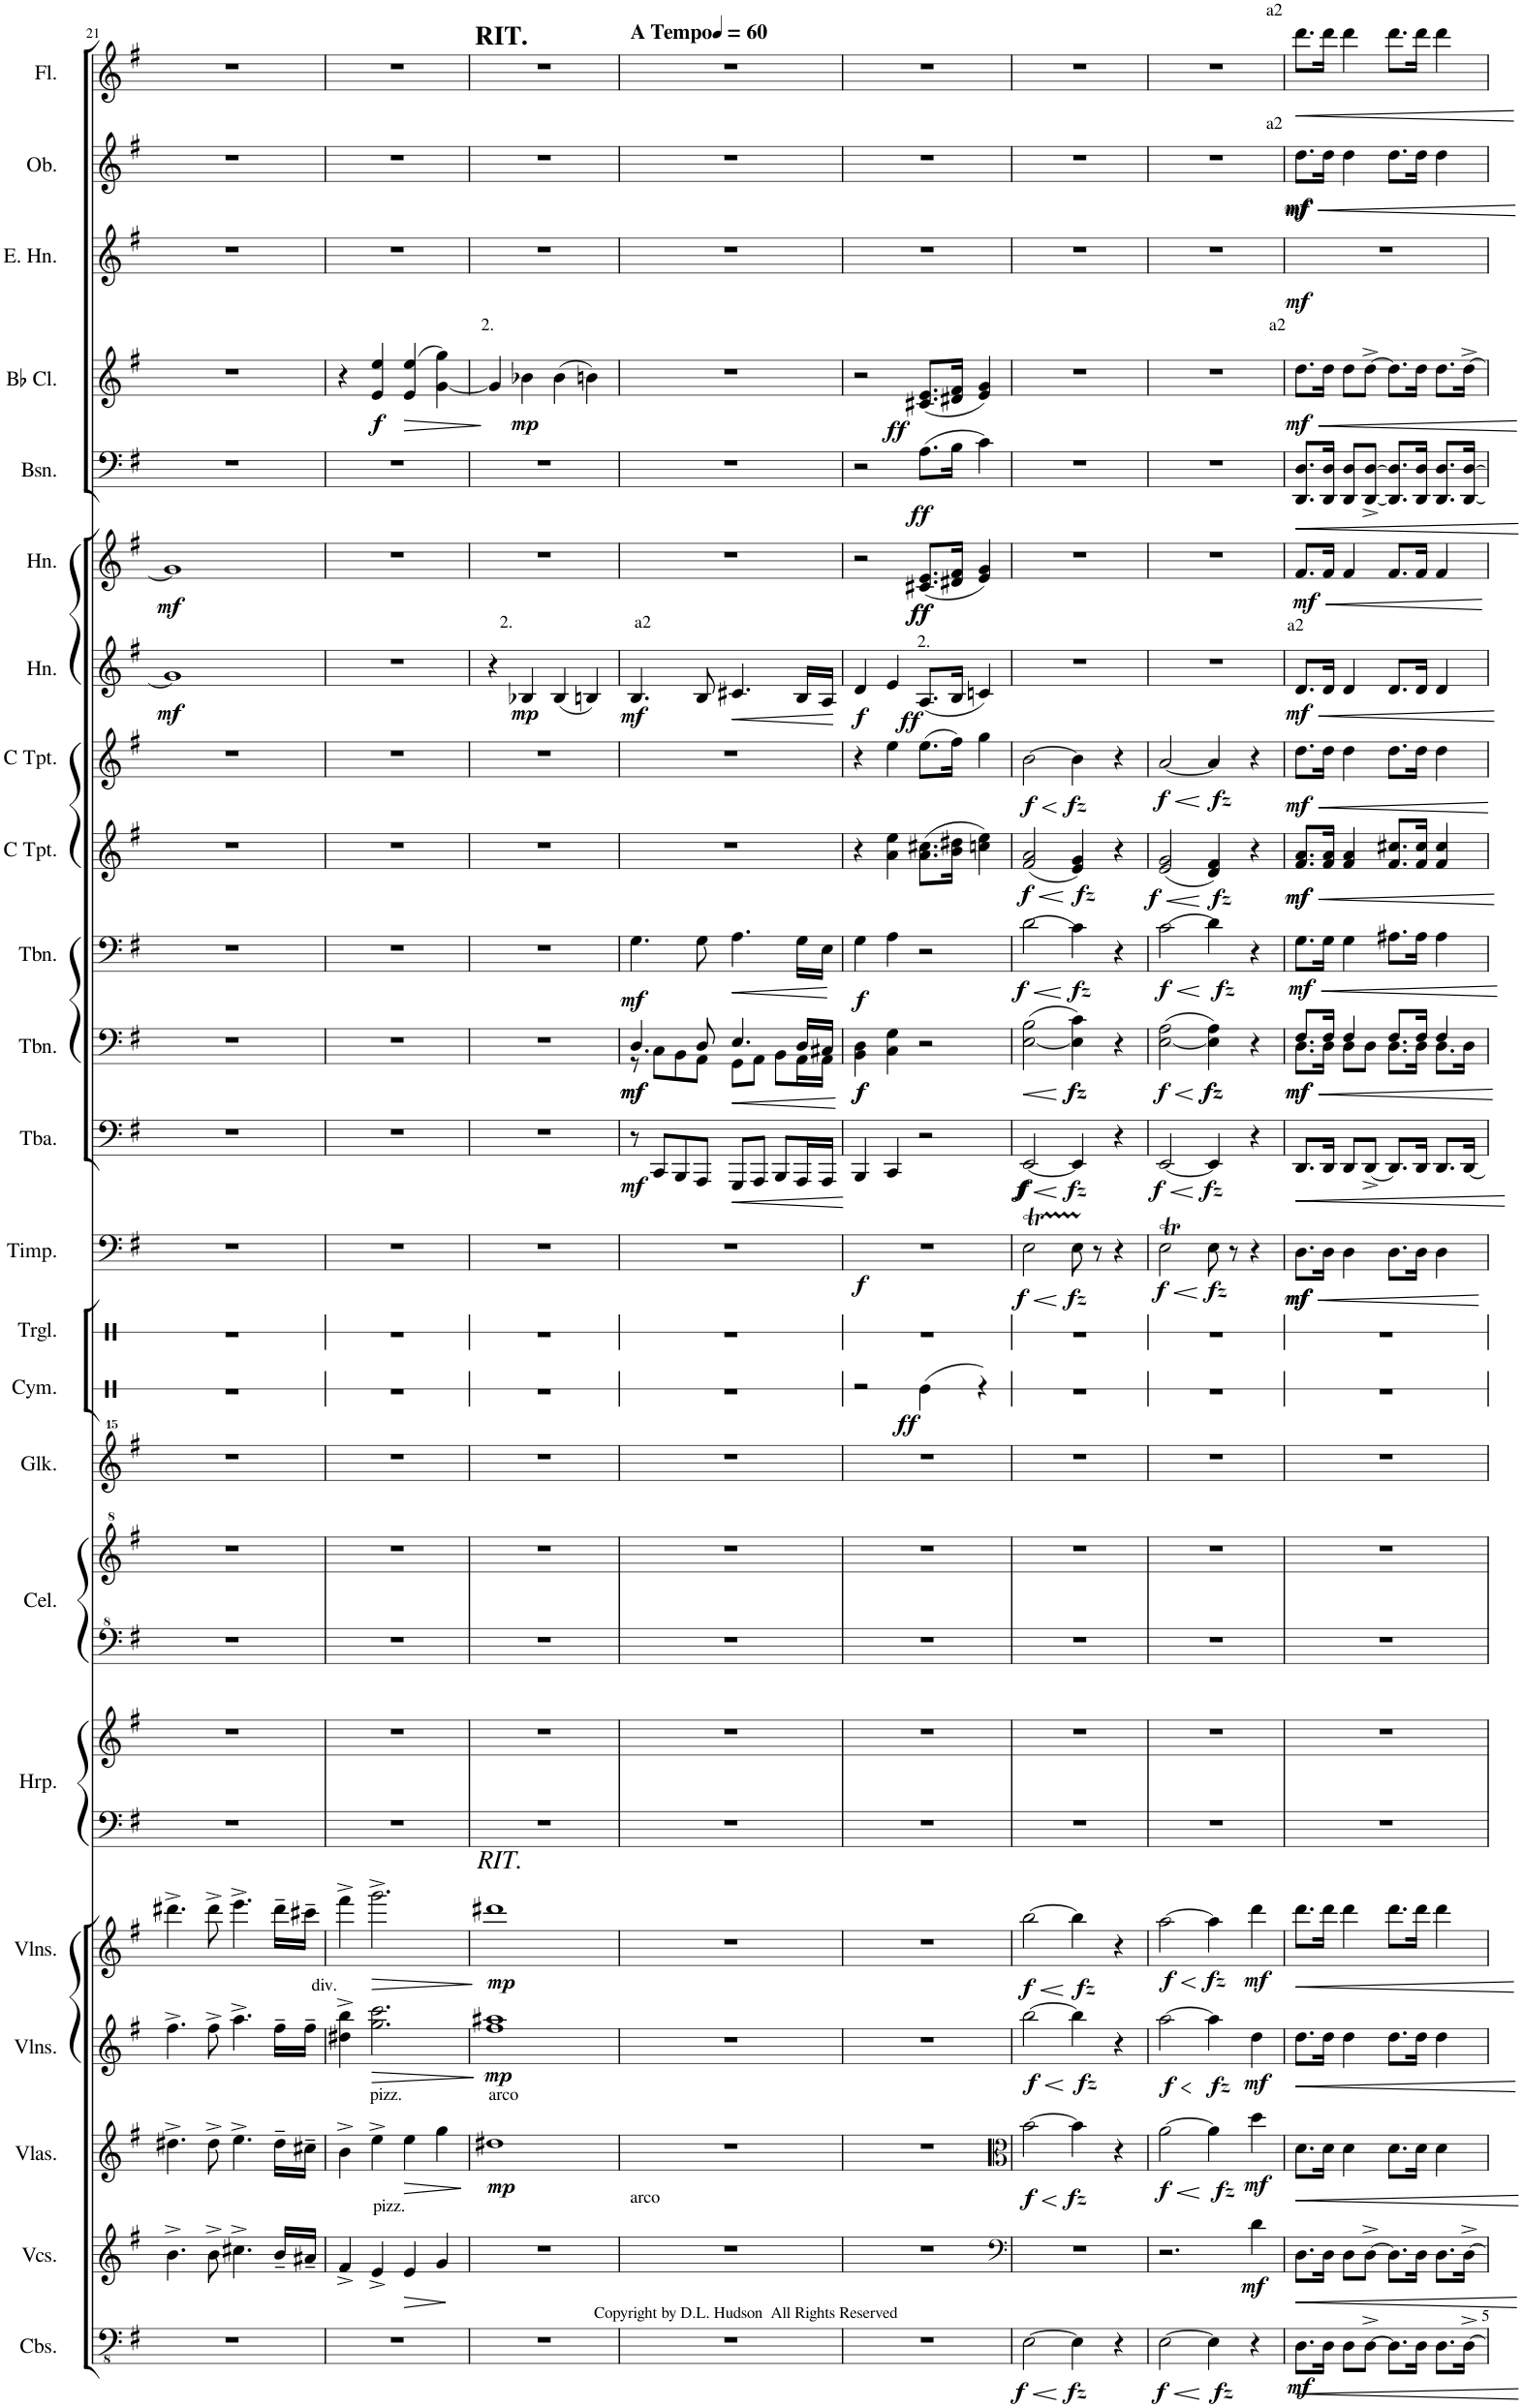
**kern	**dynam	**kern	**dynam	**kern	**dynam	**kern	**dynam	**kern	**dynam	**kern	**kern	**kern	**kern	**kern	**kern	**dynam	**kern	**kern	**dynam	**kern	**dynam	**kern	**dynam	**kern	**dynam	**kern	**dynam	**kern	**dynam	**kern	**dynam	**kern	**dynam	**kern	**dynam	**kern	**dynam	**kern	**dynam	**kern	**dynam	**kern	**dynam
*part23	*part23	*part22	*part22	*part21	*part21	*part20	*part20	*part19	*part19	*part18	*part18	*part17	*part17	*part16	*part15	*part15	*part14	*part13	*part13	*part12	*part12	*part11	*part11	*part10	*part10	*part9	*part9	*part8	*part8	*part7	*part7	*part6	*part6	*part5	*part5	*part4	*part4	*part3	*part3	*part2	*part2	*part1	*part1
*staff25	*staff25	*staff24	*staff24	*staff23	*staff23	*staff22	*staff22	*staff21	*staff21	*staff20	*staff19	*staff18	*staff17	*staff16	*staff15	*staff15	*staff14	*staff13	*staff13	*staff12	*staff12	*staff11	*staff11	*staff10	*staff10	*staff9	*staff9	*staff8	*staff8	*staff7	*staff7	*staff6	*staff6	*staff5	*staff5	*staff4	*staff4	*staff3	*staff3	*staff2	*staff2	*staff1	*staff1
*I"Contrabasses	*	*I"Violoncellos	*	*I"Violas	*	*I"Violins	*	*I"Violins	*	*I"Harp	*	*I"Celesta	*	*I"Glockenspiel	*I"Cymbal	*	*I"Triangle	*I"Timpani	*	*I"Tuba	*	*I"Trombones 2-3	*	*I"Trombone 1	*	*I"C Trumpets 2-3	*	*I"C Trumpet 1	*	*I"Horns 2-4	*	*I"Horns 1-3	*	*I"Bassoons 1-2	*	*I"Bb Clarinets 1-2	*	*I"English Horn	*	*I"Oboes 1-2	*	*I"Flutes 1-2	*
*I'Cbs.	*	*I'Vcs.	*	*I'Vlas.	*	*I'Vlns.	*	*I'Vlns.	*	*I'Hrp.	*	*I'Cel.	*	*I'Glk.	*I'Cym.	*	*I'Trgl.	*I'Timp.	*	*I'Tba.	*	*I'Tbn.	*	*I'Tbn.	*	*I'C Tpt.	*	*I'C Tpt.	*	*I'Hn.	*	*I'Hn.	*	*I'Bsn.	*	*I'Bb Cl.	*	*I'E. Hn.	*	*I'Ob.	*	*I'Fl.	*
!!LO:PB:g=z
*clefFv4	*	*clefG2	*	*clefG2	*	*clefG2	*	*clefG2	*	*clefF4	*clefG2	*clefF^4	*clefG^2	*clefG^^2	*clefX	*	*clefX	*clefF4	*	*clefF4	*	*clefF4	*	*clefF4	*	*clefG2	*	*clefG2	*	*clefG2	*	*clefG2	*	*clefF4	*	*clefG2	*	*clefG2	*	*clefG2	*	*clefG2	*
*	*	*	*	*	*	*	*	*	*	*	*	*	*	*	*	*	*	*	*	*	*	*	*	*	*	*	*	*	*	*ITrd4c7	*	*ITrd4c7	*	*	*	*ITrd1c2	*	*ITrd4c7	*	*	*	*	*
*k[f#]	*	*k[f#]	*	*k[f#]	*	*k[f#]	*	*k[f#]	*	*k[f#]	*k[f#]	*k[f#]	*k[f#]	*k[f#]	*k[]	*	*k[]	*k[f#]	*	*k[f#]	*	*k[f#]	*	*k[f#]	*	*k[f#]	*	*k[f#]	*	*k[f#]	*	*k[f#]	*	*k[f#]	*	*k[f#]	*	*k[f#]	*	*k[f#]	*	*k[f#]	*
*M4/4	*	*M4/4	*	*M4/4	*	*M4/4	*	*M4/4	*	*M4/4	*M4/4	*M4/4	*M4/4	*M4/4	*M4/4	*	*M4/4	*M4/4	*	*M4/4	*	*M4/4	*	*M4/4	*	*M4/4	*	*M4/4	*	*M4/4	*	*M4/4	*	*M4/4	*	*M4/4	*	*M4/4	*	*M4/4	*	*M4/4	*
=21	=21	=21	=21	=21	=21	=21	=21	=21	=21	=21	=21	=21	=21	=21	=21	=21	=21	=21	=21	=21	=21	=21	=21	=21	=21	=21	=21	=21	=21	=21	=21	=21	=21	=21	=21	=21	=21	=21	=21	=21	=21	=21	=21
!	!	!	!	!	!	!	!	!	!	!	!	!	!	!	!	!	!	!	!	!	!	!	!	!	!	!	!	!	!	!	!LO:DY:b	!	!LO:DY:b	!	!	!	!	!	!	!	!	!	!
1r	.	4.b^\	.	4.dd#X^\	.	4.ff#^\	.	4.ddd#X^\	.	1r	1r	1r	1r	1r	1r	.	1r	1r	.	1r	.	1r	.	1r	.	1r	.	1r	.	1g]	mf	1g]	mf	1r	.	1r	.	1r	.	1r	.	1r	.
.	.	8b^\	.	8dd#^\	.	8ff#^\	.	8ddd#^\	.	.	.	.	.	.	.	.	.	.	.	.	.	.	.	.	.	.	.	.	.	.	.	.	.	.	.	.	.	.	.	.	.	.	.
.	.	4.cc#X^\	.	4.ee^\	.	4.aa^\	.	4.eee^\	.	.	.	.	.	.	.	.	.	.	.	.	.	.	.	.	.	.	.	.	.	.	.	.	.	.	.	.	.	.	.	.	.	.	.
.	.	16b~/LL	.	16dd#~\LL	.	16ff#~\LL	.	16ddd#~\LL	.	.	.	.	.	.	.	.	.	.	.	.	.	.	.	.	.	.	.	.	.	.	.	.	.	.	.	.	.	.	.	.	.	.	.
.	.	16a#X~/JJ	.	16cc#X~\JJ	.	16ff#~\JJ	.	16ccc#X~\JJ	.	.	.	.	.	.	.	.	.	.	.	.	.	.	.	.	.	.	.	.	.	.	.	.	.	.	.	.	.	.	.	.	.	.	.
=22	=22	=22	=22	=22	=22	=22	=22	=22	=22	=22	=22	=22	=22	=22	=22	=22	=22	=22	=22	=22	=22	=22	=22	=22	=22	=22	=22	=22	=22	=22	=22	=22	=22	=22	=22	=22	=22	=22	=22	=22	=22	=22	=22
!	!	!	!	!	!	!LO:TX:a:t=div.	!	!	!	!	!	!	!	!	!	!	!	!	!	!	!	!	!	!	!	!	!	!	!	!	!	!	!	!	!	!	!	!	!	!	!	!	!
1r	.	4f#^/	.	4b^\	.	4dd#X\^ 4bb\^	.	4fff#^\	.	1r	1r	1r	1r	1r	1r	.	1r	1r	.	1r	.	1r	.	1r	.	1r	.	1r	.	1r	.	1r	.	1r	.	4r	.	1r	.	1r	.	1r	.
!	!	!	!	!LO:TX:a:t=pizz.	!	!	!	!	!	!	!	!	!	!	!	!	!	!	!	!	!	!	!	!	!	!	!	!	!	!	!	!	!	!	!	!	!	!	!	!	!	!	!
!	!	!LO:TX:a:t=pizz.	!	!	!	!	!	!	!	!	!	!	!	!	!	!	!	!	!	!	!	!	!	!	!	!	!	!	!	!	!	!	!	!	!	!	!	!	!	!	!	!	!
!	!	!	!	!	!	!	!LO:HP:b	!	!LO:HP:b	!	!	!	!	!	!	!	!	!	!	!	!	!	!	!	!	!	!	!	!	!	!	!	!	!	!	!	!LO:DY:b	!	!	!	!	!	!
.	.	4e^/	.	4ee^\	.	2.gg\ 2.ccc\	>	2.ggg^\	>	.	.	.	.	.	.	.	.	.	.	.	.	.	.	.	.	.	.	.	.	.	.	.	.	.	.	4e/ 4ee/	f	.	.	.	.	.	.
!	!	!	!LO:HP:b	!	!LO:HP:b	!	!	!	!	!	!	!	!	!	!	!	!	!	!	!	!	!	!	!	!	!	!	!	!	!	!	!	!	!	!	!	!LO:HP:b	!	!	!	!	!	!
.	.	4e/	>	4ee\	>	.	.	.	.	.	.	.	.	.	.	.	.	.	.	.	.	.	.	.	.	.	.	.	.	.	.	.	.	.	.	(4e/ 4ee/	>	.	.	.	.	.	.
.	.	4g/	.	4gg\	.	.	.	.	.	.	.	.	.	.	.	.	.	.	.	.	.	.	.	.	.	.	.	.	.	.	.	.	.	.	.	[4g\ 4gg\)	.	.	.	.	.	.	.
.	.	.	.	.	.	.	.	.	.	.	.	.	.	.	.	.	.	.	.	.	.	.	.	.	.	.	.	.	.	.	.	.	.	.	.	.	]	.	.	.	.	.	.
=23	=23	=23	=23	=23	=23	=23	=23	=23	=23	=23	=23	=23	=23	=23	=23	=23	=23	=23	=23	=23	=23	=23	=23	=23	=23	=23	=23	=23	=23	=23	=23	=23	=23	=23	=23	=23	=23	=23	=23	=23	=23	=23	=23
!	!	!	!	!	!	!	!	!	!	!	!	!	!	!	!	!	!	!	!	!	!	!	!	!	!	!	!	!	!	!	!	!	!	!	!	!	!	!	!	!	!	!LO:TX:a:B:t=RIT.	!
!	!	!	!	!	!	!	!	!	!	!	!	!	!	!	!	!	!	!	!	!	!	!	!	!	!	!	!	!	!	!	!	!	!	!	!	!LO:TX:a:t=2.	!	!	!	!	!	!	!
!	!	!	!	!	!	!	!	!LO:TX:a:i:t=RIT.	!	!	!	!	!	!	!	!	!	!	!	!	!	!	!	!	!	!	!	!	!	!	!	!	!	!	!	!	!	!	!	!	!	!	!
!	!	!	!	!LO:TX:a:t=arco	!	!	!	!	!	!	!	!	!	!	!	!	!	!	!	!	!	!	!	!	!	!	!	!	!	!	!	!	!	!	!	!	!	!	!	!	!	!	!
!	!	!	!	!	!LO:DY:b	!	!LO:DY:b	!	!LO:DY:b	!	!	!	!	!	!	!	!	!	!	!	!	!	!	!	!	!	!	!	!	!	!	!	!	!	!	!	!	!	!	!	!	!	!
1r	.	1r	.	1dd#X	mp	1ff# 1aa#X	mp	1ddd#X	mp	1r	1r	1r	1r	1r	1r	.	1r	1r	.	1r	.	1r	.	1r	.	1r	.	1r	.	4r	.	1r	.	1r	.	4g/]	.	1r	.	1r	.	1r	.
!	!	!	!	!	!	!	!	!	!	!	!	!	!	!	!	!	!	!	!	!	!	!	!	!	!	!	!	!	!	!LO:TX:a:t=2.	!	!	!	!	!	!	!	!	!	!	!	!	!
!	!	!	!	!	!	!	!	!	!	!	!	!	!	!	!	!	!	!	!	!	!	!	!	!	!	!	!	!	!	!	!LO:DY:b	!	!	!	!	!	!LO:DY:b	!	!	!	!	!	!
.	.	.	.	.	.	.	.	.	.	.	.	.	.	.	.	.	.	.	.	.	.	.	.	.	.	.	.	.	.	4B-X/	mp	.	.	.	.	4b-X\	mp	.	.	.	.	.	.
.	.	.	.	.	.	.	.	.	.	.	.	.	.	.	.	.	.	.	.	.	.	.	.	.	.	.	.	.	.	(4B-/	.	.	.	.	.	(4b-\	.	.	.	.	.	.	.
.	.	.	.	.	.	.	.	.	.	.	.	.	.	.	.	.	.	.	.	.	.	.	.	.	.	.	.	.	.	4Bn/)	.	.	.	.	.	4bn\)	.	.	.	.	.	.	.
=24	=24	=24	=24	=24	=24	=24	=24	=24	=24	=24	=24	=24	=24	=24	=24	=24	=24	=24	=24	=24	=24	=24	=24	=24	=24	=24	=24	=24	=24	=24	=24	=24	=24	=24	=24	=24	=24	=24	=24	=24	=24	=24	=24
*	*	*	*	*	*	*	*	*	*	*	*	*	*	*	*	*	*	*	*	*	*	*	*	*	*	*	*	*	*	*	*	*	*	*	*	*	*	*	*	*	*	*MM60	*
*	*	*	*	*	*	*	*	*	*	*	*	*	*	*	*	*	*	*	*	*	*	*^	*	*	*	*	*	*	*	*	*	*	*	*	*	*	*	*	*	*	*	*	*
!	!	!	!	!	!	!	!	!	!	!	!	!	!	!	!	!	!	!	!	!	!	!	!	!	!	!	!	!	!	!	!	!	!	!	!	!	!	!	!	!	!	!	!LO:TX:a:B:t=A Tempo	!
!	!	!	!	!	!	!	!	!	!	!	!	!	!	!	!	!	!	!	!	!	!	!	!	!	!	!	!	!	!	!	!LO:TX:a:t=a2	!	!	!	!	!	!	!	!	!	!	!	!	!
!	!	!LO:TX:a:t=arco	!	!	!	!	!	!	!	!	!	!	!	!	!	!	!	!	!	!	!	!	!	!	!	!	!	!	!	!	!	!	!	!	!	!	!	!	!	!	!	!	!	!
!	!	!	!	!	!	!	!	!	!	!	!	!	!	!	!	!	!	!	!	!	!LO:DY:b	!	!	!LO:DY:b	!	!	!	!	!	!	!	!	!	!	!	!	!	!	!	!	!	!	!	!
!	!	!	!	!	!	!	!	!	!	!	!	!	!	!	!	!	!	!	!	!	!	!	!	!LO:DY:n=1:b	!	!LO:DY:b	!	!	!	!	!	!LO:DY:b	!	!	!	!	!	!	!	!	!	!	!	!
1r	.	1r	.	1r	.	1r	.	1r	.	1r	1r	1r	1r	1r	1r	.	1r	1r	.	8r	mf	4.D/	8r	mf mf	4.G\	mf	1r	.	1r	.	4.B/	mf	1r	.	1r	.	1r	.	1r	.	1r	.	1r	.
.	.	.	.	.	.	.	.	.	.	.	.	.	.	.	.	.	.	.	.	8CC/L	.	.	8C\L	.	.	.	.	.	.	.	.	.	.	.	.	.	.	.	.	.	.	.	.	.
.	.	.	.	.	.	.	.	.	.	.	.	.	.	.	.	.	.	.	.	8BBB/	.	.	8BB\	.	.	.	.	.	.	.	.	.	.	.	.	.	.	.	.	.	.	.	.	.
.	.	.	.	.	.	.	.	.	.	.	.	.	.	.	.	.	.	.	.	8AAA/J	.	8D/	8AA\J	.	8G\	.	.	.	.	.	8B/	.	.	.	.	.	.	.	.	.	.	.	.	.
!	!	!	!	!	!	!	!	!	!	!	!	!	!	!	!	!	!	!	!	!	!LO:HP:b	!	!	!LO:HP:b	!	!LO:HP:b	!	!	!	!	!	!LO:HP:b	!	!	!	!	!	!	!	!	!	!	!	!
.	.	.	.	.	.	.	.	.	.	.	.	.	.	.	.	.	.	.	.	8GGG/L	<	4.E/	8GG\L	<	4.A\	<	.	.	.	.	4.c#X/	<	.	.	.	.	.	.	.	.	.	.	.	.
.	.	.	.	.	.	.	.	.	.	.	.	.	.	.	.	.	.	.	.	8AAA/J	.	.	8AA\J	.	.	.	.	.	.	.	.	.	.	.	.	.	.	.	.	.	.	.	.	.
.	.	.	.	.	.	.	.	.	.	.	.	.	.	.	.	.	.	.	.	8BBB/L	.	.	8BB\L	.	.	.	.	.	.	.	.	.	.	.	.	.	.	.	.	.	.	.	.	.
.	.	.	.	.	.	.	.	.	.	.	.	.	.	.	.	.	.	.	.	16AAA/L	.	16D/LL	16AA\L	.	16G\LL	.	.	.	.	.	16B/LL	.	.	.	.	.	.	.	.	.	.	.	.	.
.	.	.	.	.	.	.	.	.	.	.	.	.	.	.	.	.	.	.	.	16AAA/JJ	.	16C#X/JJ	16AA\JJ	.	16E\JJ	.	.	.	.	.	16A/JJ	.	.	.	.	.	.	.	.	.	.	.	.	.
*	*	*	*	*	*	*	*	*	*	*	*	*	*	*	*	*	*	*	*	*	*	*v	*v	*	*	*	*	*	*	*	*	*	*	*	*	*	*	*	*	*	*	*	*	*
.	.	.	.	.	.	.	.	.	.	.	.	.	.	.	.	.	.	.	.	.	.	.	.	.	.	.	.	.	.	.	[	.	.	.	.	.	.	.	.	.	.	.	.
=25	=25	=25	=25	=25	=25	=25	=25	=25	=25	=25	=25	=25	=25	=25	=25	=25	=25	=25	=25	=25	=25	=25	=25	=25	=25	=25	=25	=25	=25	=25	=25	=25	=25	=25	=25	=25	=25	=25	=25	=25	=25	=25	=25
!	!	!	!	!	!	!	!	!	!	!	!	!	!	!	!	!	!	!	!LO:DY:b	!	!	!	!LO:DY:b	!	!	!	!	!	!	!	!	!	!	!	!	!	!	!	!	!	!	!	!
!	!	!	!	!	!	!	!	!	!	!	!	!	!	!	!	!	!	!	!	!	!	!	!LO:DY:n=1:b	!	!LO:DY:b	!	!	!	!	!	!LO:DY:b	!	!	!	!	!	!	!	!	!	!	!	!
1r	.	1r	.	1r	.	1r	.	1r	.	1r	1r	1r	1r	1r	2r	.	1r	1r	f	4BBB/	.	4BB\ 4D\	f f	4G\	f	4r	.	4r	.	4d/	f	2r	.	2r	.	2r	.	1r	.	1r	.	1r	.
.	.	.	.	.	.	.	.	.	.	.	.	.	.	.	.	.	.	.	.	4CC/	.	4C\ 4G\	.	4A\	.	4a\ 4ee\	.	4ee\	.	4e/	.	.	.	.	.	.	.	.	.	.	.	.	.
!	!	!	!	!	!	!	!	!	!	!	!	!	!	!	!	!	!	!	!	!	!	!	!	!	!	!	!	!	!	!LO:TX:a:t=2.	!	!	!	!	!	!	!	!	!	!	!	!	!
!	!	!	!	!	!	!	!	!	!	!	!	!	!	!	!	!LO:DY:b	!	!	!	!	!	!	!	!	!	!	!	!	!	!	!LO:DY:b	!	!LO:DY:b	!	!	!	!	!	!	!	!	!	!
!	!	!	!	!	!	!	!	!	!	!	!	!	!	!	!	!	!	!	!	!	!	!	!	!	!	!	!	!	!	!	!	!	!LO:DY:n=1:b	!	!LO:DY:b	!	!LO:DY:b	!	!	!	!	!	!
.	.	.	.	.	.	.	.	.	.	.	.	.	.	.	(4Re\	ff	.	.	.	2r	.	2r	.	2r	.	(8.a\ 8.cc#X\L	.	(8.ee\L	.	(8.A/L	ff	(8.c#X/ 8.e/L	ff ff	(8.A\L	ff	(8.c#X/ 8.e/L	ff	.	.	.	.	.	.
.	.	.	.	.	.	.	.	.	.	.	.	.	.	.	.	.	.	.	.	.	.	.	.	.	.	16b\ 16dd#X\Jk	.	16ff#\Jk)	.	16B/Jk	.	16d#X/ 16f#/Jk	.	16B\Jk	.	16d#X/ 16f#/Jk	.	.	.	.	.	.	.
.	.	.	.	.	.	.	.	.	.	.	.	.	.	.	4r)	.	.	.	.	.	.	.	.	.	.	4ccn\ 4ee\)	.	4gg\	.	4cn/)	.	4e/ 4g/)	.	4c\)	.	4e/ 4g/)	.	.	.	.	.	.	.
=26	=26	=26	=26	=26	=26	=26	=26	=26	=26	=26	=26	=26	=26	=26	=26	=26	=26	=26	=26	=26	=26	=26	=26	=26	=26	=26	=26	=26	=26	=26	=26	=26	=26	=26	=26	=26	=26	=26	=26	=26	=26	=26	=26
*	*	*clefF4	*	*clefC3	*	*	*	*	*	*	*	*	*	*	*	*	*	*	*	*	*	*	*	*	*	*	*	*	*	*	*	*	*	*	*	*	*	*	*	*	*	*	*
!	!LO:HP:b	!	!	!	!LO:HP:b	!	!LO:HP:b	!	!LO:HP:b	!	!	!	!	!	!	!	!	!	!LO:HP:b	!	!LO:HP:b	!	!LO:HP:b	!	!LO:HP:b	!	!LO:HP:b	!	!LO:HP:b	!	!	!	!	!	!	!	!	!	!	!	!	!	!
!	!LO:DY:n=1:b	!	!	!	!LO:DY:n=1:b	!	!LO:DY:n=1:b	!	!LO:DY:n=1:b	!	!	!	!	!	!	!	!	!	!LO:DY:n=1:b	!	!LO:DY:n=1:b	!	!	!	!	!	!	!	!	!	!	!	!	!	!	!	!	!	!	!	!	!	!
!	!	!	!	!	!	!	!	!	!	!	!	!	!	!	!	!	!	!	!	!	!LO:DY:n=2:b	!	!	!	!LO:DY:n=1:b	!	!LO:DY:n=1:b	!	!LO:DY:n=1:b	!	!	!	!	!	!	!	!	!	!	!	!	!	!
[2EE\	< f	1r	.	[2b\	< f	[2bb\	< f	[2bb\	< f	1r	1r	1r	1r	1r	1r	.	1r	2ET\	< f	[2EE/	< f f	([2E\ 2B\	<	(2d\	< f	(2f#/ 2a/	< f	[2b\	< f	1r	.	1r	.	1r	.	1r	.	1r	.	1r	.	1r	.
!	!LO:DY:n=2:b	!	!	!	!LO:DY:n=2:b	!	!LO:DY:n=2:b	!	!LO:DY:n=2:b	!	!	!	!	!	!	!	!	!	!LO:DY:n=2:b	!	!LO:DY:n=3:b	!	!LO:DY:n=1:b	!	!	!	!	!	!	!	!	!	!	!	!	!	!	!	!	!	!	!	!
!	!	!	!	!	!	!	!	!	!	!	!	!	!	!	!	!	!	!	!	!	!	!	!LO:DY:n=2:b	!	!LO:DY:n=2:b	!	!LO:DY:n=2:b	!	!LO:DY:n=2:b	!	!	!	!	!	!	!	!	!	!	!	!	!	!
4EE\]	fz	.	.	4b\]	] fz	4bb\]	] fz	4bb\]	] fz	.	.	.	.	.	.	.	.	8E\	fz	4EE/]	[ fz	4E\] 4c\)	[ fz fz	4c\)	[ fz	4e/ 4g/)	[ fz	4b\]	[ fz	.	.	.	.	.	.	.	.	.	.	.	.	.	.
.	.	.	.	.	.	.	.	.	.	.	.	.	.	.	.	.	.	8r	.	.	.	.	.	.	.	.	.	.	.	.	.	.	.	.	.	.	.	.	.	.	.	.	.
4r	.	.	.	4r	.	4r	.	4r	.	.	.	.	.	.	.	.	.	4r	.	4r	.	4r	.	4r	.	4r	.	4r	.	.	.	.	.	.	.	.	.	.	.	.	.	.	.
=27	=27	=27	=27	=27	=27	=27	=27	=27	=27	=27	=27	=27	=27	=27	=27	=27	=27	=27	=27	=27	=27	=27	=27	=27	=27	=27	=27	=27	=27	=27	=27	=27	=27	=27	=27	=27	=27	=27	=27	=27	=27	=27	=27
!	!LO:HP:b	!	!	!	!LO:HP:b	!	!LO:HP:b	!	!LO:HP:b	!	!	!	!	!	!	!	!	!	!LO:HP:b	!	!LO:HP:b	!	!LO:HP:b	!	!LO:HP:b	!	!LO:HP:b	!	!LO:HP:b	!	!	!	!	!	!	!	!	!	!	!	!	!	!
!	!LO:DY:n=1:b	!	!	!	!LO:DY:n=1:b	!	!LO:DY:n=1:b	!	!LO:DY:n=1:b	!	!	!	!	!	!	!	!	!	!LO:DY:n=1:b	!	!LO:DY:n=1:b	!	!LO:DY:n=1:b	!	!LO:DY:n=1:b	!	!LO:DY:n=1:b	!	!LO:DY:n=1:b	!	!	!	!	!	!	!	!	!	!	!	!	!	!
[2EE\	< f	2.r	.	[2a\	< f	[2aa\	< f	[2aa\	< f	1r	1r	1r	1r	1r	1r	.	1r	2ET\	< f	[2EE/	< f	([2E\ 2A\	< f	(2c\	< f	(2e/ 2g/	< f	[2a/	< f	1r	.	1r	.	1r	.	1r	.	1r	.	1r	.	1r	.
!	!LO:DY:n=2:b	!	!	!	!LO:DY:n=2:b	!	!LO:DY:n=2:b	!	!LO:DY:n=2:b	!	!	!	!	!	!	!	!	!	!LO:DY:n=2:b	!	!LO:DY:n=2:b	!	!LO:DY:n=2:b	!	!	!	!	!	!	!	!	!	!	!	!	!	!	!	!	!	!	!	!
!	!	!	!	!	!	!	!	!	!	!	!	!	!	!	!	!	!	!	!	!	!	!	!LO:DY:n=3:b	!	!LO:DY:n=2:b	!	!LO:DY:n=2:b	!	!LO:DY:n=2:b	!	!	!	!	!	!	!	!	!	!	!	!	!	!
4EE\]	[ fz	.	.	4a\]	[ fz	4aa\]	[ fz	4aa\]	[ fz	.	.	.	.	.	.	.	.	8E\	[ fz	4EE/]	[ fz	4E\] 4A\)	[ fz fz	4d\)	[ fz	4d/ 4f#/)	[ fz	4a/]	[ fz	.	.	.	.	.	.	.	.	.	.	.	.	.	.
.	.	.	.	.	.	.	.	.	.	.	.	.	.	.	.	.	.	8r	.	.	.	.	.	.	.	.	.	.	.	.	.	.	.	.	.	.	.	.	.	.	.	.	.
!	!LO:DY:n=3:b	!	!LO:DY:b	!	!LO:DY:n=3:b	!	!LO:DY:n=3:b	!	!LO:DY:n=3:b	!	!	!	!	!	!	!	!	!	!	!	!	!	!	!	!	!	!	!	!	!	!	!	!	!	!	!	!	!	!	!	!	!	!
4r	mf	4d\	mf	4dd\	mf	4dd\	mf	4ddd\	mf	.	.	.	.	.	.	.	.	4r	.	4r	.	4r	.	4r	.	4r	.	4r	.	.	.	.	.	.	.	.	.	.	.	.	.	.	.
=28	=28	=28	=28	=28	=28	=28	=28	=28	=28	=28	=28	=28	=28	=28	=28	=28	=28	=28	=28	=28	=28	=28	=28	=28	=28	=28	=28	=28	=28	=28	=28	=28	=28	=28	=28	=28	=28	=28	=28	=28	=28	=28	=28
*	*	*	*	*	*	*	*	*	*	*	*	*	*	*	*	*	*	*	*	*	*	*^	*	*	*	*	*	*	*	*	*	*	*	*	*	*	*	*	*	*	*	*	*
!	!	!	!	!	!	!	!	!	!	!	!	!	!	!	!	!	!	!	!	!	!	!	!	!	!	!	!	!	!	!	!	!	!	!	!	!	!	!	!	!	!	!	!LO:TX:a:t=a2	!
!	!	!	!	!	!	!	!	!	!	!	!	!	!	!	!	!	!	!	!	!	!	!	!	!	!	!	!	!	!	!	!	!	!	!	!	!	!	!	!	!	!LO:TX:a:t=a2	!	!	!
!	!	!	!	!	!	!	!	!	!	!	!	!	!	!	!	!	!	!	!	!	!	!	!	!	!	!	!	!	!	!	!	!	!	!	!	!	!LO:TX:a:t=a2	!	!	!	!	!	!	!
!	!	!	!	!	!	!	!	!	!	!	!	!	!	!	!	!	!	!	!	!	!	!	!	!	!	!	!	!	!	!	!LO:TX:a:t=a2	!	!	!	!	!	!	!	!	!	!	!	!	!
!	!	!	!	!	!	!	!	!	!	!	!	!	!	!	!	!	!	!	!LO:DY:b	!	!	!	!	!	!	!	!	!LO:HP:b	!	!LO:HP:b	!	!LO:HP:b	!	!LO:HP:b	!	!LO:HP:b	!	!LO:HP:b	!	!	!	!LO:HP:b	!	!LO:HP:b
!	!	!	!	!	!	!	!	!	!	!	!	!	!	!	!	!	!	!	!LO:DY:n=1:b	!	!	!	!	!LO:DY:b	!	!	!	!	!	!	!	!	!	!	!	!	!	!	!	!	!	!	!	!
!	!	!	!	!	!	!	!	!	!	!	!	!	!	!	!	!	!	!	!	!	!	!	!	!LO:DY:n=1:b	!	!LO:DY:b	!	!LO:DY:n=1:b	!	!	!	!	!	!	!	!	!	!	!	!	!	!	!	!
!	!	!	!	!	!	!	!	!	!	!	!	!	!	!	!	!	!	!	!	!	!	!	!	!	!	!	!	!LO:DY:n=2:b	!	!LO:DY:n=1:b	!	!LO:DY:n=1:b	!	!LO:DY:n=1:b	!	!	!	!LO:DY:n=1:b	!	!LO:DY:b	!	!LO:DY:n=1:b	!	!
!	!	!	!	!	!	!	!	!	!	!	!	!	!	!	!	!	!	!	!	!	!	!	!	!	!	!	!	!	!	!	!	!	!	!	!	!	!	!	!	!	!	!LO:DY:n=2:b	!	!
8.DD\L	.	8.D\L	.	8.d\L	.	8.dd\L	.	8.ddd\L	.	1r	1r	1r	1r	1r	1r	.	1r	8.D\L	mf mf	8.DD/L	.	8.F#/L	8.D\L	mf mf	8.G\L	mf	8.f#/ 8.a/L	< mf mf	8.dd\L	< mf	8.d/L	< mf	8.f#/L	< mf	8.DD/ 8.D/L	<	8.dd\L	< mf	1r	mf	8.dd\L	< mf mf	8.ddd\L	<
16DD\Jk	[	16D\Jk	]	16d\Jk	[	16dd\Jk	[	16ddd\Jk	[	.	.	.	.	.	.	.	.	16D\Jk	.	16DD/Jk	[	16F#/Jk	16D\Jk	[	16G\Jk	[	16f#/ 16a/Jk	[	16dd\Jk	[	16d/Jk	[	16f#/Jk	[	16DD/ 16D/Jk	[	16dd\Jk	[	.	.	16dd\Jk	[	16ddd\Jk	[
8DD\L	.	8D\L	.	4d\	.	4dd\	.	4ddd\	.	.	.	.	.	.	.	.	.	4D\	.	8DD/L	.	4F#/	8D\L	.	4G\	.	4f#/ 4a/	.	4dd\	.	4d/	.	4f#/	.	8DD/ 8D/L	.	8dd\L	.	.	.	4dd\	.	4ddd\	.
[8DD^\J	.	[8D^\J	.	.	.	.	.	.	.	.	.	.	.	.	.	.	.	.	.	[8DD^/J	.	.	8D\J	.	.	.	.	.	.	.	.	.	.	.	[8DD/^ [8D/^J	.	[8dd^\J	.	.	.	.	.	.	.
8.DD\L]	.	8.D\L]	.	8.d\L	.	8.dd\L	.	8.ddd\L	.	.	.	.	.	.	.	.	.	8.D\L	.	8.DD/L]	.	8.F#/L	8.D\L	.	8.A#X\L	.	8.f#/ 8.cc#X/L	.	8.dd\L	.	8.d/L	.	8.f#/L	.	8.DD/] 8.D/]L	.	8.dd\L]	.	.	.	8.dd\L	.	8.ddd\L	.
16DD\Jk	.	16D\Jk	.	16d\Jk	.	16dd\Jk	.	16ddd\Jk	.	.	.	.	.	.	.	.	.	16D\Jk	.	16DD/Jk	.	16F#/Jk	16D\Jk	.	16A#\Jk	.	16f#/ 16cc#/Jk	.	16dd\Jk	.	16d/Jk	.	16f#/Jk	.	16DD/ 16D/Jk	.	16dd\Jk	.	.	.	16dd\Jk	.	16ddd\Jk	.
8.DD\L	.	8.D\L	.	4d\	.	4dd\	.	4ddd\	.	.	.	.	.	.	.	.	.	4D\	.	8.DD/L	.	4F#/	8.D\L	.	4A#\	.	4f#/ 4cc#/	.	4dd\	.	4d/	.	4f#/	.	8.DD/ 8.D/L	.	8.dd\L	.	.	.	4dd\	.	4ddd\	.
[16DD^\Jk	.	[16D^\Jk	.	.	.	.	.	.	.	.	.	.	.	.	.	.	.	.	.	[16DD/Jk	.	.	16D\Jk	.	.	.	.	.	.	.	.	.	.	.	[16DD/ [16D/Jk	.	[16dd^\Jk	.	.	.	.	.	.	.
*	*	*	*	*	*	*	*	*	*	*	*	*	*	*	*	*	*	*	*	*	*	*v	*v	*	*	*	*	*	*	*	*	*	*	*	*	*	*	*	*	*	*	*	*	*
.	.	.	.	.	.	.	.	.	.	.	.	.	.	.	.	.	.	.	[	.	.	.	.	.	.	.	.	.	.	.	.	.	.	.	.	.	.	.	.	.	.	.	.
=	=	=	=	=	=	=	=	=	=	=	=	=	=	=	=	=	=	=	=	=	=	=	=	=	=	=	=	=	=	=	=	=	=	=	=	=	=	=	=	=	=	=	=
*-	*-	*-	*-	*-	*-	*-	*-	*-	*-	*-	*-	*-	*-	*-	*-	*-	*-	*-	*-	*-	*-	*-	*-	*-	*-	*-	*-	*-	*-	*-	*-	*-	*-	*-	*-	*-	*-	*-	*-	*-	*-	*-	*-
